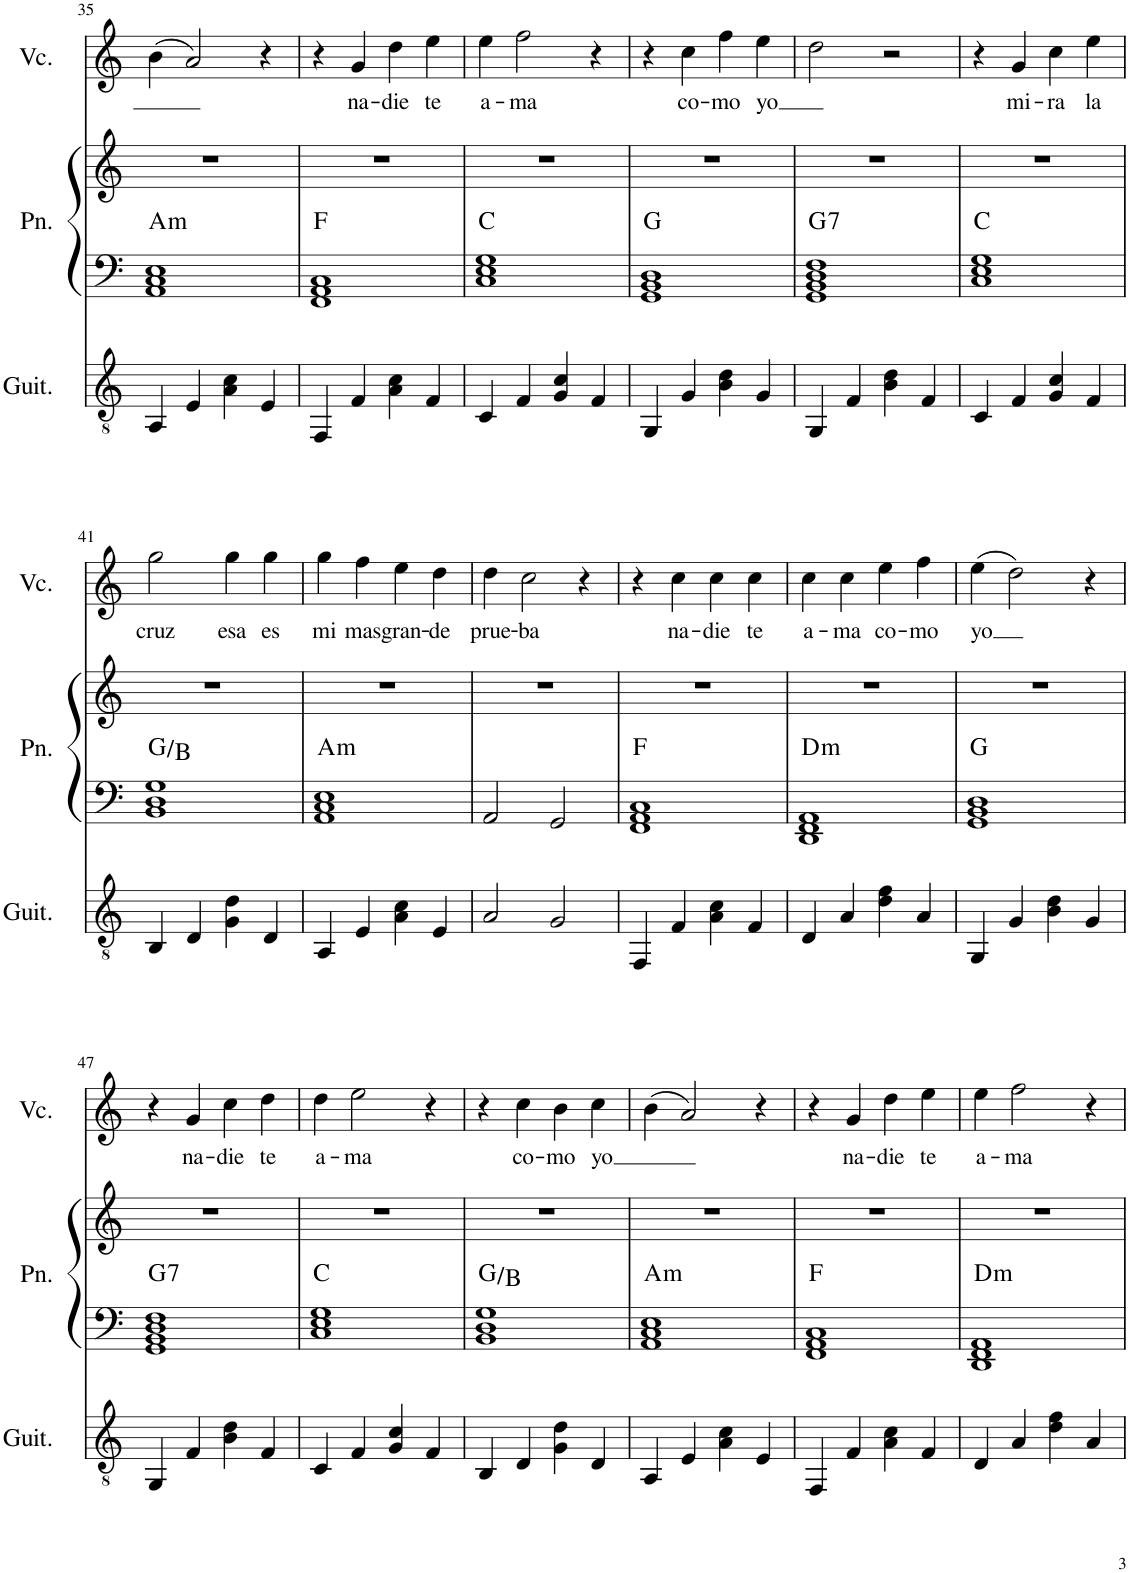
**kern	**kern	**kern	**harte	**kern	**text
*part3	*part2	*part2	*part2	*part1	*part1
*staff4	*staff3	*staff2	*	*staff1	*staff1
*I"Classical Guitar	*I"Piano	*	*	*I"Voice	*
*I'Guit.	*I'Pn.	*	*	*I'Vc.	*
!!LO:PB:g=z
*clefGv2	*clefF4	*clefG2	*	*clefG2	*
*k[]	*k[]	*k[]	*	*k[]	*
*M4/4	*M4/4	*M4/4	*	*M4/4	*
=35	=35	=35	=35	=35	=35
!	!	!	!LO:H:kt=m	!	!
4AA/	1AA 1C 1E	1r	A:min	(4b\	.
4E/	.	.	.	2a/)	.
4A\ 4c\	.	.	.	.	.
4E/	.	.	.	4r	.
=36	=36	=36	=36	=36	=36
4FF/	1FF 1AA 1C	1r	F:maj	4r	.
!	!	!	!	!	!LO:LY:b
4F/	.	.	.	4g/	na-
!	!	!	!	!	!LO:LY:b
4A\ 4c\	.	.	.	4dd\	-die
!	!	!	!	!	!LO:LY:b
4F/	.	.	.	4ee\	te
=37	=37	=37	=37	=37	=37
!	!	!	!	!	!LO:LY:b
4C/	1C 1E 1G	1r	C:maj	4ee\	a-
!	!	!	!	!	!LO:LY:b
4F/	.	.	.	2ff\	-ma
4G/ 4c/	.	.	.	.	.
4F/	.	.	.	4r	.
=38	=38	=38	=38	=38	=38
4GG/	1GG 1BB 1D	1r	G:maj	4r	.
!	!	!	!	!	!LO:LY:b
4G/	.	.	.	4cc\	co-
!	!	!	!	!	!LO:LY:b
4B\ 4d\	.	.	.	4ff\	-mo
!	!	!	!	!	!LO:LY:b
4G/	.	.	.	4ee\	yo
=39	=39	=39	=39	=39	=39
!	!	!	!LO:H:kt=7	!	!
4GG/	1GG 1BB 1D 1F	1r	G:7	2dd\	.
4F/	.	.	.	.	.
4B\ 4d\	.	.	.	2r	.
4F/	.	.	.	.	.
=40	=40	=40	=40	=40	=40
4C/	1C 1E 1G	1r	C:maj	4r	.
!	!	!	!	!	!LO:LY:b
4F/	.	.	.	4g/	mi-
!	!	!	!	!	!LO:LY:b
4G/ 4c/	.	.	.	4cc\	-ra
!	!	!	!	!	!LO:LY:b
4F/	.	.	.	4ee\	la
!!LO:LB:g=z
=41	=41	=41	=41	=41	=41
!	!	!	!	!	!LO:LY:b
4BB/	1BB 1D 1G	1r	G:maj/3	2gg\	cruz
4D/	.	.	.	.	.
!	!	!	!	!	!LO:LY:b
4G\ 4d\	.	.	.	4gg\	esa
!	!	!	!	!	!LO:LY:b
4D/	.	.	.	4gg\	es
=42	=42	=42	=42	=42	=42
!	!	!	!LO:H:kt=m	!	!LO:LY:b
4AA/	1AA 1C 1E	1r	A:min	4gg\	mi
!	!	!	!	!	!LO:LY:b
4E/	.	.	.	4ff\	mas
!	!	!	!	!	!LO:LY:b
4A\ 4c\	.	.	.	4ee\	gran-
!	!	!	!	!	!LO:LY:b
4E/	.	.	.	4dd\	-de
=43	=43	=43	=43	=43	=43
!	!	!	!	!	!LO:LY:b
2A/	2AA/	1r	.	4dd\	prue-
!	!	!	!	!	!LO:LY:b
.	.	.	.	2cc\	-ba
2G/	2GG/	.	.	.	.
.	.	.	.	4r	.
=44	=44	=44	=44	=44	=44
4FF/	1FF 1AA 1C	1r	F:maj	4r	.
!	!	!	!	!	!LO:LY:b
4F/	.	.	.	4cc\	na-
!	!	!	!	!	!LO:LY:b
4A\ 4c\	.	.	.	4cc\	-die
!	!	!	!	!	!LO:LY:b
4F/	.	.	.	4cc\	te
=45	=45	=45	=45	=45	=45
!	!	!	!LO:H:kt=m	!	!LO:LY:b
4D/	1DD 1FF 1AA	1r	D:min	4cc\	a-
!	!	!	!	!	!LO:LY:b
4A/	.	.	.	4cc\	-ma
!	!	!	!	!	!LO:LY:b
4d\ 4f\	.	.	.	4ee\	co-
!	!	!	!	!	!LO:LY:b
4A/	.	.	.	4ff\	-mo
=46	=46	=46	=46	=46	=46
!	!	!	!	!	!LO:LY:b
4GG/	1GG 1BB 1D	1r	G:maj	(4ee\	yo
4G/	.	.	.	2dd\)	.
4B\ 4d\	.	.	.	.	.
4G/	.	.	.	4r	.
!!LO:LB:g=z
=47	=47	=47	=47	=47	=47
!	!	!	!LO:H:kt=7	!	!
4GG/	1GG 1BB 1D 1F	1r	G:7	4r	.
!	!	!	!	!	!LO:LY:b
4F/	.	.	.	4g/	na-
!	!	!	!	!	!LO:LY:b
4B\ 4d\	.	.	.	4cc\	-die
!	!	!	!	!	!LO:LY:b
4F/	.	.	.	4dd\	te
=48	=48	=48	=48	=48	=48
!	!	!	!	!	!LO:LY:b
4C/	1C 1E 1G	1r	C:maj	4dd\	a-
!	!	!	!	!	!LO:LY:b
4F/	.	.	.	2ee\	-ma
4G/ 4c/	.	.	.	.	.
4F/	.	.	.	4r	.
=49	=49	=49	=49	=49	=49
4BB/	1BB 1D 1G	1r	G:maj/3	4r	.
!	!	!	!	!	!LO:LY:b
4D/	.	.	.	4cc\	co-
!	!	!	!	!	!LO:LY:b
4G\ 4d\	.	.	.	4b\	-mo
!	!	!	!	!	!LO:LY:b
4D/	.	.	.	4cc\	yo
=50	=50	=50	=50	=50	=50
!	!	!	!LO:H:kt=m	!	!
4AA/	1AA 1C 1E	1r	A:min	(4b\	.
4E/	.	.	.	2a/)	.
4A\ 4c\	.	.	.	.	.
4E/	.	.	.	4r	.
=51	=51	=51	=51	=51	=51
4FF/	1FF 1AA 1C	1r	F:maj	4r	.
!	!	!	!	!	!LO:LY:b
4F/	.	.	.	4g/	na-
!	!	!	!	!	!LO:LY:b
4A\ 4c\	.	.	.	4dd\	-die
!	!	!	!	!	!LO:LY:b
4F/	.	.	.	4ee\	te
=52	=52	=52	=52	=52	=52
!	!	!	!LO:H:kt=m	!	!LO:LY:b
4D/	1DD 1FF 1AA	1r	D:min	4ee\	a-
!	!	!	!	!	!LO:LY:b
4A/	.	.	.	2ff\	-ma
4d\ 4f\	.	.	.	.	.
4A/	.	.	.	4r	.
=	=	=	=	=	=
*-	*-	*-	*-	*-	*-
